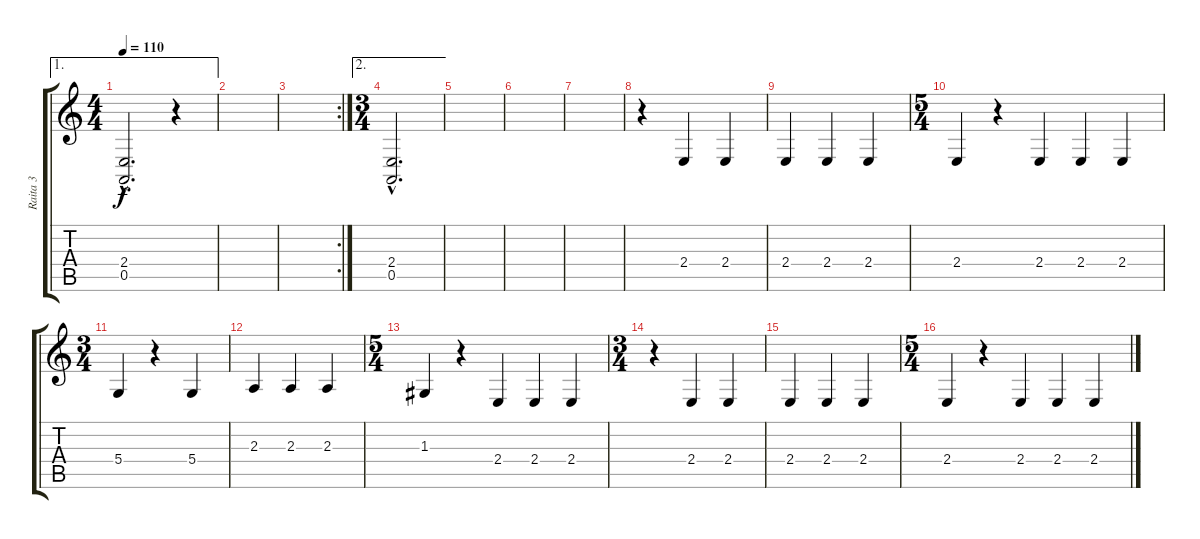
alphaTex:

\track ("Raita 3" "Raita 3") {instrument synthstrings1}
\staff {score tabs}
\tuning (E4 B3 G3 D3 A2 E2) {hide}
\ae 1
\ts (4 4)
\tempo 110
\clef g2
\ks c
(2.4{hac} 0.5{hac}).2{d dy f} r.4 |
|
\rc 2
|
\ae 2
\ts (3 4)
(2.4{hac} 0.5{hac}).2{d} |
|
|
|
r.4 2.4.4 2.4.4 |
2.4.4 2.4.4 2.4.4 |
\ts (5 4)
2.4.4 r.4 2.4.4 2.4.4 2.4.4 |
\ts (3 4)
5.4.4 r.4 5.4.4 |
2.3.4 2.3.4 2.3.4 |
\ts (5 4)
1.3.4 r.4 2.4.4 2.4.4 2.4.4 |
\ts (3 4)
r.4 2.4.4 2.4.4 |
2.4.4 2.4.4 2.4.4 |
\ts (5 4)
2.4.4 r.4 2.4.4 2.4.4 2.4.4
